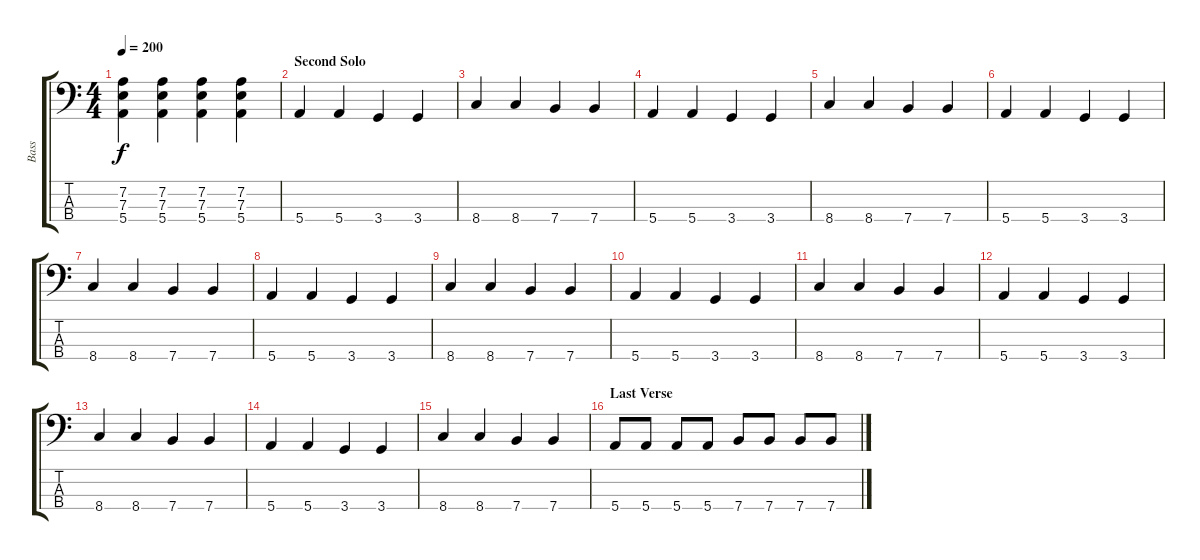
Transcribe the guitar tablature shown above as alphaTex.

\track ("Bass " "Bass ") {instrument electricbassfinger}
\staff {score tabs}
\tuning (G2 D2 A1 E1) {hide}
\ts (4 4)
\tempo 200
\clef f4
\ks c
(7.2 7.3 5.4).4{dy f} (7.2 7.3 5.4).4 (7.2 7.3 5.4).4 (7.2 7.3 5.4).4 |
\section ("" "Second Solo")
5.4.4 5.4.4 3.4.4 3.4.4 |
8.4.4 8.4.4 7.4.4 7.4.4 |
5.4.4 5.4.4 3.4.4 3.4.4 |
8.4.4 8.4.4 7.4.4 7.4.4 |
5.4.4 5.4.4 3.4.4 3.4.4 |
8.4.4 8.4.4 7.4.4 7.4.4 |
5.4.4 5.4.4 3.4.4 3.4.4 |
8.4.4 8.4.4 7.4.4 7.4.4 |
5.4.4 5.4.4 3.4.4 3.4.4 |
8.4.4 8.4.4 7.4.4 7.4.4 |
5.4.4 5.4.4 3.4.4 3.4.4 |
8.4.4 8.4.4 7.4.4 7.4.4 |
5.4.4 5.4.4 3.4.4 3.4.4 |
8.4.4 8.4.4 7.4.4 7.4.4 |
\section ("" "Last Verse")
5.4.8 5.4.8 5.4.8 5.4.8 7.4.8 7.4.8 7.4.8 7.4.8
